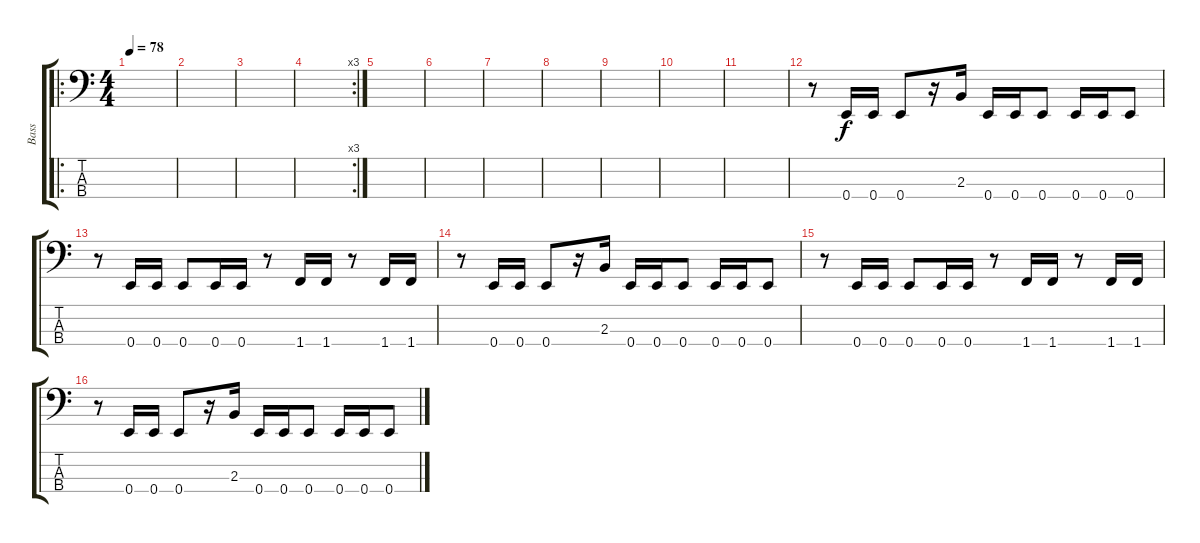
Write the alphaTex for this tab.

\track ("Bass" "Bass") {instrument electricbasspick}
\staff {score tabs}
\tuning (G2 D2 A1 E1) {hide}
\ro
\ts (4 4)
\tempo 78
\clef f4
\ks c
|
|
|
\rc 3
|
|
|
|
|
|
|
|
r.8 0.4.16 0.4.16 0.4.8 r.16 2.3.16 0.4.16 0.4.16 0.4.8 0.4.16 0.4.16 0.4.8 |
r.8 0.4.16 0.4.16 0.4.8 0.4.16 0.4.16 r.8 1.4.16 1.4.16 r.8 1.4.16 1.4.16 |
r.8 0.4.16 0.4.16 0.4.8 r.16 2.3.16 0.4.16 0.4.16 0.4.8 0.4.16 0.4.16 0.4.8 |
r.8 0.4.16 0.4.16 0.4.8 0.4.16 0.4.16 r.8 1.4.16 1.4.16 r.8 1.4.16 1.4.16 |
r.8 0.4.16 0.4.16 0.4.8 r.16 2.3.16 0.4.16 0.4.16 0.4.8 0.4.16 0.4.16 0.4.8
